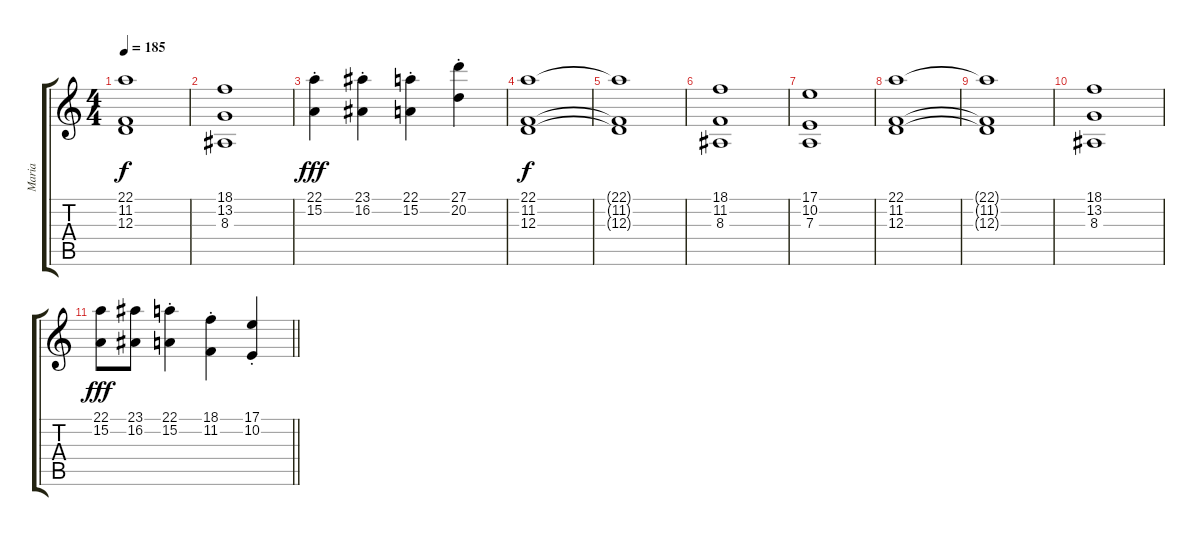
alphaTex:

\track ("Maria" "Maria") {instrument synthstrings2}
\staff {score tabs}
\tuning (B3 Gb3 D3 A2 E2 B1) {hide}
\ts (4 4)
\tempo 185
\clef g2
\ks c
(22.1{t} 11.2{t} 12.3{t}).1{dy f} |
(18.1 13.2 8.3).1 |
(22.1{st} 15.2{st}).4{dy fff volume 14 instrument stringensemble1} (23.1{st} 16.2{st}).4 (22.1{st} 15.2{st}).4 (27.1{st} 20.2{st}).4 |
(22.1 11.2 12.3).1{dy f volume 12 instrument synthstrings2} |
(22.1{t} 11.2{t} 12.3{t}).1 |
(18.1 11.2 8.3).1 |
(17.1 10.2 7.3).1 |
(22.1 11.2 12.3).1 |
(22.1{t} 11.2{t} 12.3{t}).1 |
(18.1 13.2 8.3).1 |
\barLineRight lightlight
(22.1 15.2).8{dy fff volume 14 instrument stringensemble1} (23.1 16.2).8 (22.1{st} 15.2{st}).4 (18.1{st} 11.2{st}).4 (17.1{st} 10.2{st}).4
